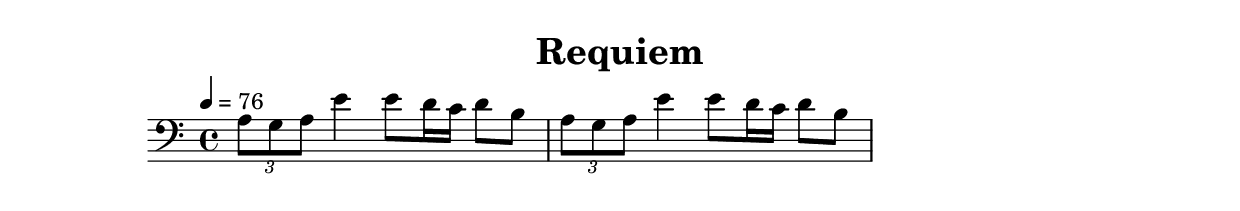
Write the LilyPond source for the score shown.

\version "2.24.4"

\header {
  title = "Requiem"
}

\relative c' {
    \clef "bass"
    \key c \major
    \time 4/4
    \tempo 4=76
    \tuplet 3/2 {a8 g a} e'4 e8 d16 c d8 b
    \tuplet 3/2 {a8 g a} e'4 e8 d16 c d8 b
}